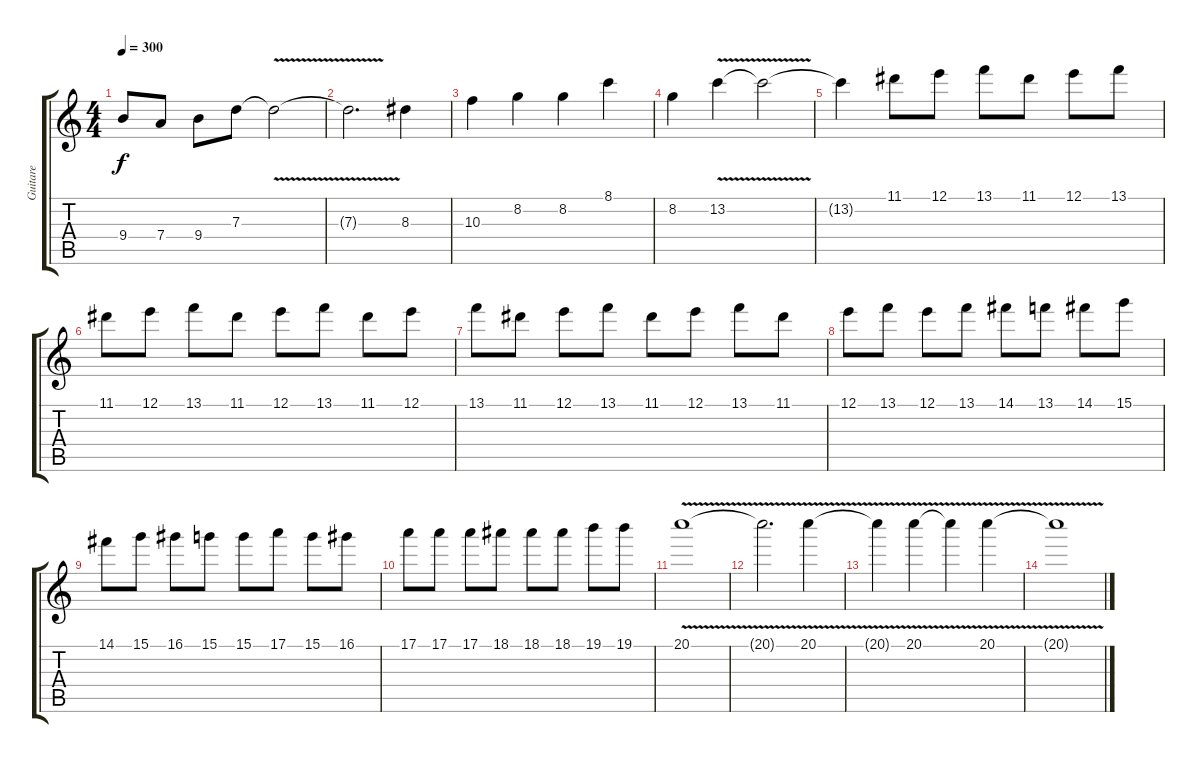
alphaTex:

\track ("Guitare" "Guitare") {instrument overdrivenguitar}
\staff {score tabs}
\tuning (E4 B3 G3 D3 A2 E2) {hide}
\ts (4 4)
\tempo 300
\clef g2
\ks c
9.4.8{dy f} 7.4.8 9.4.8 7.3.8 7.3{v t}.2 |
7.3{t}.2{d} 8.3.4 |
10.3.4 8.2.4 8.2.4 8.1.4 |
8.2.4 13.2{v}.4 13.2{t}.2 |
13.2{t}.4 11.1.8 12.1.8 13.1.8 11.1.8 12.1.8 13.1.8 |
11.1.8 12.1.8 13.1.8 11.1.8 12.1.8 13.1.8 11.1.8 12.1.8 |
13.1.8 11.1.8 12.1.8 13.1.8 11.1.8 12.1.8 13.1.8 11.1.8 |
12.1.8 13.1.8 12.1.8 13.1.8 14.1.8 13.1.8 14.1.8 15.1.8 |
14.1.8 15.1.8 16.1.8 15.1.8 15.1.8 17.1.8 15.1.8 16.1.8 |
17.1.8 17.1.8 17.1.8 18.1.8 18.1.8 18.1.8 19.1.8 19.1.8 |
20.1{v}.1 |
20.1{t}.2{d} 20.1{v}.4 |
20.1{t}.4 20.1{v}.4 20.1{t}.4 20.1{v}.4 |
20.1{t}.1
